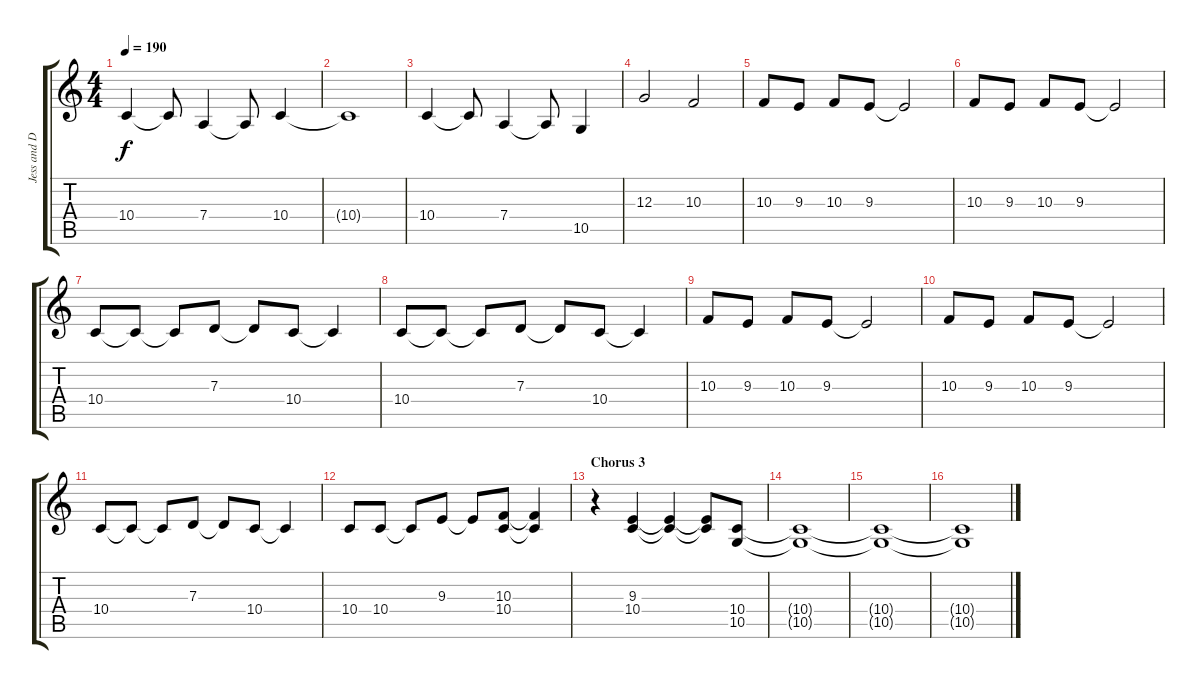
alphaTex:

\track ("Jess and Derron (Sax)" "Jess and D") {instrument tenorsax}
\staff {score tabs}
\tuning (E4 B3 G3 D3 A2 E2) {hide}
\ts (4 4)
\tempo 190
\clef g2
\ks c
10.4.4{dy f} 10.4{t}.8 7.4.4 7.4{t}.8 10.4.4 |
10.4{t}.1 |
10.4.4 10.4{t}.8 7.4.4 7.4{t}.8 10.5.4 |
12.3.2 10.3.2 |
10.3.8 9.3.8 10.3.8 9.3.8 9.3{t}.2 |
10.3.8 9.3.8 10.3.8 9.3.8 9.3{t}.2 |
10.4.8 10.4{t}.8 10.4{t}.8 7.3.8 7.3{t}.8 10.4.8 10.4{t}.4 |
10.4.8 10.4{t}.8 10.4{t}.8 7.3.8 7.3{t}.8 10.4.8 10.4{t}.4 |
10.3.8 9.3.8 10.3.8 9.3.8 9.3{t}.2 |
10.3.8 9.3.8 10.3.8 9.3.8 9.3{t}.2 |
10.4.8 10.4{t}.8 10.4{t}.8 7.3.8 7.3{t}.8 10.4.8 10.4{t}.4 |
10.4.8 10.4.8 10.4{t}.8 9.3.8 9.3{t}.8 (10.3 10.4).8 (10.3{t} 10.4{t}).4 |
\section ("" "Chorus 3")
r.4 (9.3 10.4).4 (9.3{t} 10.4{t}).4 (9.3{t} 10.4{t}).8 (10.4 10.5).8 |
(10.4{t} 10.5{t}).1{volume 0} |
(10.4{t} 10.5{t}).1 |
(10.4{t} 10.5{t}).1
